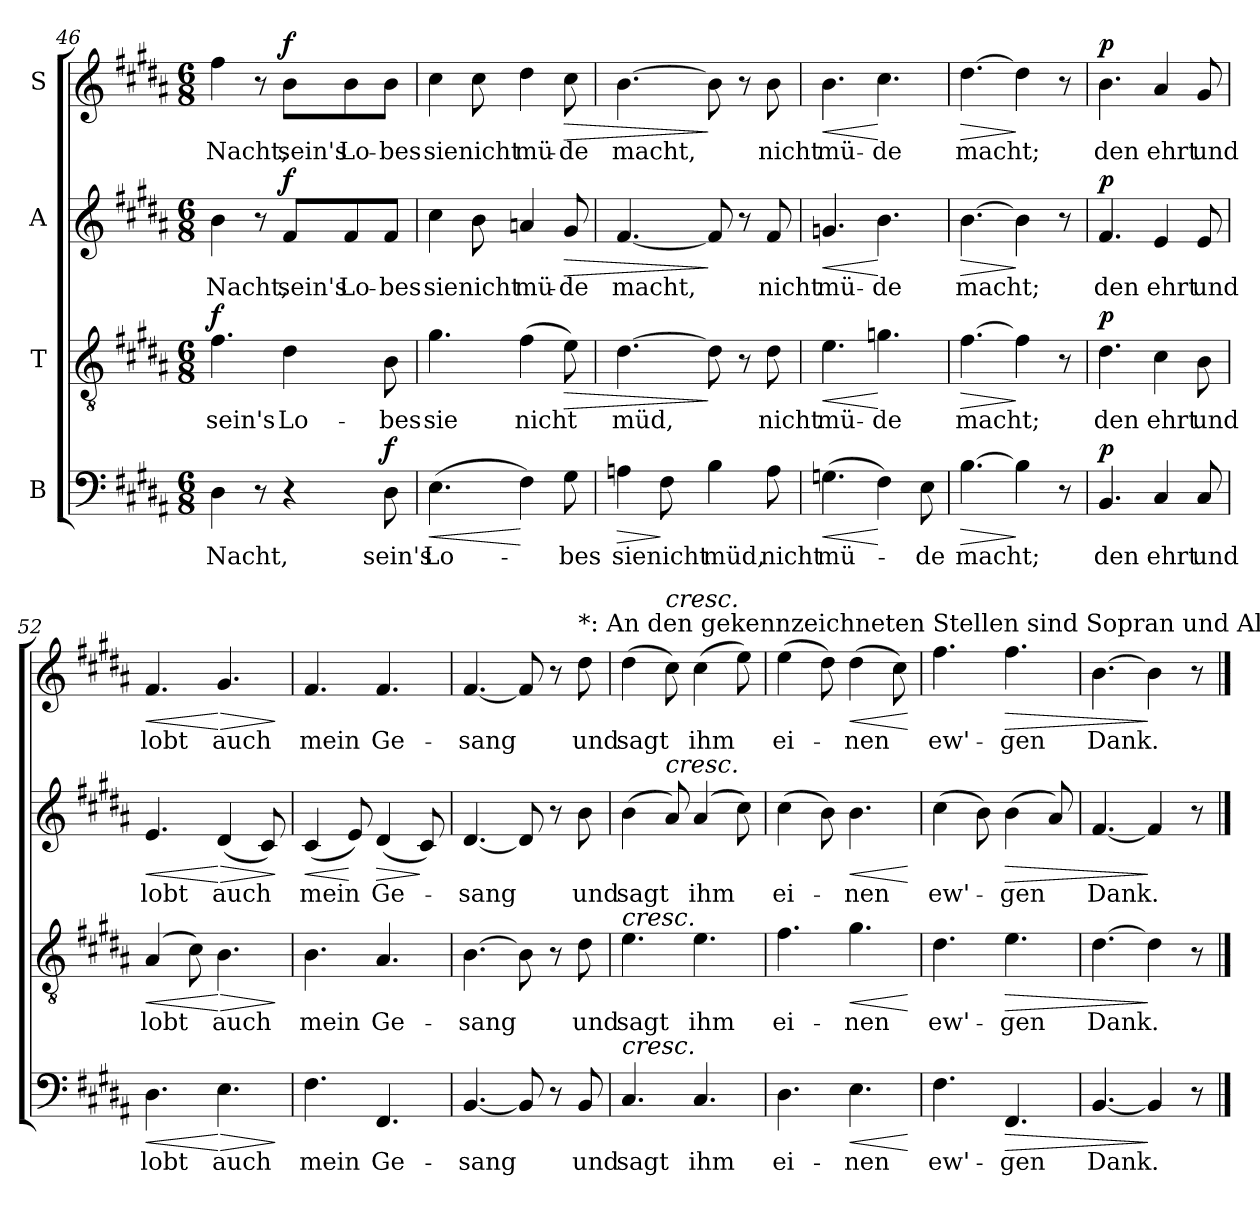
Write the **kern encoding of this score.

**kern	**text	**dynam	**kern	**text	**dynam	**kern	**text	**dynam	**kern	**text	**dynam
*part4	*part4	*part4	*part3	*part3	*part3	*part2	*part2	*part2	*part1	*part1	*part1
*staff4	*staff4	*staff4	*staff3	*staff3	*staff3	*staff2	*staff2	*staff2	*staff1	*staff1	*staff1
*I"B	*	*	*I"T	*	*	*I"A	*	*	*I"S	*	*
*clefF4	*	*	*clefGv2	*	*	*clefG2	*	*	*clefG2	*	*
*k[f#c#g#d#a#]	*	*	*k[f#c#g#d#a#]	*	*	*k[f#c#g#d#a#]	*	*	*k[f#c#g#d#a#]	*	*
*M6/8	*	*	*M6/8	*	*	*M6/8	*	*	*M6/8	*	*
=46	=46	=46	=46	=46	=46	=46	=46	=46	=46	=46	=46
!	!LO:LY:b	!	!	!LO:LY:b	!LO:DY:a	!	!LO:LY:b	!	!	!LO:LY:b	!
4D#\	Nacht,	.	4.f#\	sein's	f	4b\	Nacht,	.	4ff#\	Nacht,	.
8r	.	.	.	.	.	8r	.	.	8r	.	.
!	!	!	!	!LO:LY:b	!	!	!LO:LY:b	!LO:DY:a	!	!LO:LY:b	!LO:DY:a
4r	.	.	4d#\	Lo-	.	8f#/L	sein's	f	8b\L	sein's	f
!	!	!	!	!	!	!	!LO:LY:b	!	!	!LO:LY:b	!
.	.	.	.	.	.	8f#/	Lo-	.	8b\	Lo-	.
!	!LO:LY:b	!LO:DY:a	!	!LO:LY:b	!	!	!LO:LY:b	!	!	!LO:LY:b	!
8D#\	sein's	f	8B\	-bes	.	8f#/J	-bes	.	8b\J	-bes	.
!!LO:LB:g=z
=47	=47	=47	=47	=47	=47	=47	=47	=47	=47	=47	=47
!	!LO:LY:b	!LO:HP:b	!	!LO:LY:b	!	!	!LO:LY:b	!	!	!LO:LY:b	!
(4.E\	Lo-	<	4.g#\	sie	.	4cc#\	sie	.	4cc#\	sie	.
!	!	!	!	!	!	!	!LO:LY:b	!	!	!LO:LY:b	!
.	.	.	.	.	.	8b\	nicht	.	8cc#\	nicht	.
!	!	!	!	!LO:LY:b	!	!	!LO:LY:b	!	!	!LO:LY:b	!
4F#\)	.	[	(4f#\	nicht	.	4an/	mü-	.	4dd#\	mü-	.
!	!LO:LY:b	!	!	!	!LO:HP:b	!	!LO:LY:b	!LO:HP:b	!	!LO:LY:b	!LO:HP:b
8G#\	-bes	.	8e\)	.	>	8g#/	-de	>	8cc#\	-de	>
=48	=48	=48	=48	=48	=48	=48	=48	=48	=48	=48	=48
!	!LO:LY:b	!LO:HP:b	!	!LO:LY:b	!	!	!LO:LY:b	!	!	!LO:LY:b	!
4An\	sie	>	[4.d#\	-müd,	.	[4.f#/	macht,	.	[4.b\	macht,	.
!	!LO:LY:b	!	!	!	!	!	!	!	!	!	!
8F#\	nicht	]	.	.	.	.	.	.	.	.	.
!	!LO:LY:b	!	!	!	!	!	!	!	!	!	!
4B\	müd,	.	8d#\]	.	]	8f#/]	.	]	8b\]	.	]
.	.	.	8r	.	.	8r	.	.	8r	.	.
!	!LO:LY:b	!	!	!LO:LY:b	!	!	!LO:LY:b	!	!	!LO:LY:b	!
8A\	nicht	.	8d#\	nicht	.	8f#/	nicht	.	8b\	nicht	.
=49	=49	=49	=49	=49	=49	=49	=49	=49	=49	=49	=49
!	!LO:LY:b	!LO:HP:b	!	!LO:LY:b	!LO:HP:b	!	!LO:LY:b	!LO:HP:b	!	!LO:LY:b	!LO:HP:b
(4.Gn\	mü-	<	4.e\	mü-	<	4.gn/	mü-	<	4.b\	mü-	<
!	!	!	!	!LO:LY:b	!	!	!LO:LY:b	!	!	!LO:LY:b	!
4F#\)	.	[	4.gn\	-de	[	4.b\	-de	[	4.cc#\	-de	[
!	!LO:LY:b	!	!	!	!	!	!	!	!	!	!
8E\	-de	.	.	.	.	.	.	.	.	.	.
=50	=50	=50	=50	=50	=50	=50	=50	=50	=50	=50	=50
!	!LO:LY:b	!LO:HP:b	!	!LO:LY:b	!LO:HP:b	!	!LO:LY:b	!LO:HP:b	!	!LO:LY:b	!LO:HP:b
[4.B\	macht;	>	[4.f#\	macht;	>	[4.b\	macht;	>	[4.dd#\	macht;	>
4B\]	.	]	4f#\]	.	]	4b\]	.	]	4dd#\]	.	]
8r	.	.	8r	.	.	8r	.	.	8r	.	.
=51	=51	=51	=51	=51	=51	=51	=51	=51	=51	=51	=51
!	!LO:LY:b	!LO:DY:a	!	!LO:LY:b	!LO:DY:a	!	!LO:LY:b	!LO:DY:a	!	!LO:LY:b	!LO:DY:a
4.BB/	den	p	4.d#\	den	p	4.f#/	den	p	4.b\	den	p
!	!LO:LY:b	!	!	!LO:LY:b	!	!	!LO:LY:b	!	!	!LO:LY:b	!
4C#/	ehrt	.	4c#\	ehrt	.	4e/	ehrt	.	4a#/	ehrt	.
!	!LO:LY:b	!	!	!LO:LY:b	!	!	!LO:LY:b	!	!	!LO:LY:b	!
8C#/	und	.	8B\	und	.	8e/	und	.	8g#/	und	.
=52	=52	=52	=52	=52	=52	=52	=52	=52	=52	=52	=52
!	!LO:LY:b	!LO:HP:b	!	!LO:LY:b	!LO:HP:b	!	!LO:LY:b	!LO:HP:b	!	!LO:LY:b	!LO:HP:b
4.D#\	lobt	<	(4A#/	lobt	<	4.e/	lobt	<	4.f#/	lobt	<
.	.	.	8c#\)	.	.	.	.	.	.	.	.
!	!LO:LY:b	!LO:HP:n=1:b	!	!LO:LY:b	!LO:HP:n=1:b	!	!LO:LY:b	!LO:HP:n=1:b	!	!LO:LY:b	!LO:HP:n=1:b
4.E\	auch	[ >	4.B\	auch	[ >	(4d#/	auch	[ >	4.g#/	auch	[ >
.	.	.	.	.	.	8c#/)	.	.	.	.	.
.	.	]	.	.	]	.	.	]	.	.	]
!!LO:LB:g=z
=53	=53	=53	=53	=53	=53	=53	=53	=53	=53	=53	=53
!	!LO:LY:b	!	!	!LO:LY:b	!	!	!LO:LY:b	!LO:HP:b	!	!LO:LY:b	!
4.F#\	mein	.	4.B\	mein	.	(4c#/	mein	<	4.f#/	mein	.
.	.	.	.	.	.	8e/)	.	[	.	.	.
!	!LO:LY:b	!	!	!LO:LY:b	!	!	!LO:LY:b	!LO:HP:b	!	!LO:LY:b	!
4.FF#/	Ge-	.	4.A#/	Ge-	.	(4d#/	Ge-	>	4.f#/	Ge-	.
.	.	.	.	.	.	8c#/)	.	]	.	.	.
=54	=54	=54	=54	=54	=54	=54	=54	=54	=54	=54	=54
!	!LO:LY:b	!	!	!LO:LY:b	!	!	!LO:LY:b	!	!	!LO:LY:b	!
[4.BB/	-sang	.	[4.B\	-sang	.	[4.d#/	-sang	.	[4.f#/	-sang	.
8BB/]	.	.	8B\]	.	.	8d#/]	.	.	8f#/]	.	.
8r	.	.	8r	.	.	8r	.	.	8r	.	.
!	!	!	!	!	!	!	!	!	!LO:TX:a:t=*&colon; An den gekennzeichneten Stellen sind Sopran und Alt gegenüber dem Original vertauscht.	!	!
!	!LO:LY:b	!	!	!LO:LY:b	!	!	!LO:LY:b	!	!	!LO:LY:b	!
8BB/	und	.	8d#\	und	.	8b\	und	.	8dd#\	und	.
=55	=55	=55	=55	=55	=55	=55	=55	=55	=55	=55	=55
!	!	!	!LO:TX:a:i:t=cresc.	!	!	!	!	!	!	!	!
!LO:TX:a:i:t=cresc.	!	!	!	!	!	!	!	!	!	!	!
!	!LO:LY:b	!	!	!LO:LY:b	!	!	!LO:LY:b	!	!	!LO:LY:b	!
4.C#/	sagt	.	4.e\	sagt	.	(4b\	sagt	.	(4dd#\	sagt	.
!	!	!	!	!	!	!	!	!	!LO:TX:a:i:t=cresc.	!	!
!	!	!	!	!	!	!LO:TX:a:i:t=cresc.	!	!	!	!	!
.	.	.	.	.	.	8a#/)	.	.	8cc#\)	.	.
!	!LO:LY:b	!	!	!LO:LY:b	!	!	!LO:LY:b	!	!	!LO:LY:b	!
4.C#/	ihm	.	4.e\	ihm	.	(4a#/	ihm	.	(4cc#\	ihm	.
.	.	.	.	.	.	8cc#\)	.	.	8ee\)	.	.
=56	=56	=56	=56	=56	=56	=56	=56	=56	=56	=56	=56
!	!LO:LY:b	!	!	!LO:LY:b	!	!	!LO:LY:b	!	!	!LO:LY:b	!
4.D#\	ei-	.	4.f#\	ei-	.	(4cc#\	ei-	.	(4ee\	ei-	.
.	.	.	.	.	.	8b\)	.	.	8dd#\)	.	.
!	!LO:LY:b	!LO:HP:b	!	!LO:LY:b	!LO:HP:b	!	!LO:LY:b	!LO:HP:b	!	!LO:LY:b	!LO:HP:b
4.E\	-nen	<	4.g#\	-nen	<	4.b\	-nen	<	(4dd#\	-nen	<
.	.	.	.	.	.	.	.	.	8cc#\)	.	.
.	.	[	.	.	[	.	.	[	.	.	[
=57	=57	=57	=57	=57	=57	=57	=57	=57	=57	=57	=57
!	!LO:LY:b	!	!	!LO:LY:b	!	!	!LO:LY:b	!	!	!LO:LY:b	!
4.F#\	ew'-	.	4.d#\	ew'-	.	(4cc#\	ew'-	.	4.ff#\	ew'-	.
.	.	.	.	.	.	8b\)	.	.	.	.	.
!	!LO:LY:b	!LO:HP:b	!	!LO:LY:b	!LO:HP:b	!	!LO:LY:b	!LO:HP:b	!	!LO:LY:b	!LO:HP:b
4.FF#/	-gen	>	4.e\	-gen	>	(4b\	-gen	>	4.ff#\	-gen	>
.	.	.	.	.	.	8a#/)	.	.	.	.	.
=58	=58	=58	=58	=58	=58	=58	=58	=58	=58	=58	=58
!	!LO:LY:b	!	!	!LO:LY:b	!	!	!LO:LY:b	!	!	!LO:LY:b	!
[4.BB/	Dank.	.	[4.d#\	Dank.	.	[4.f#/	Dank.	.	[4.b\	Dank.	.
4BB/]	.	]	4d#\]	.	]	4f#/]	.	]	4b\]	.	]
8r	.	.	8r	.	.	8r	.	.	8r	.	.
==	==	==	==	==	==	==	==	==	==	==	==
*-	*-	*-	*-	*-	*-	*-	*-	*-	*-	*-	*-
